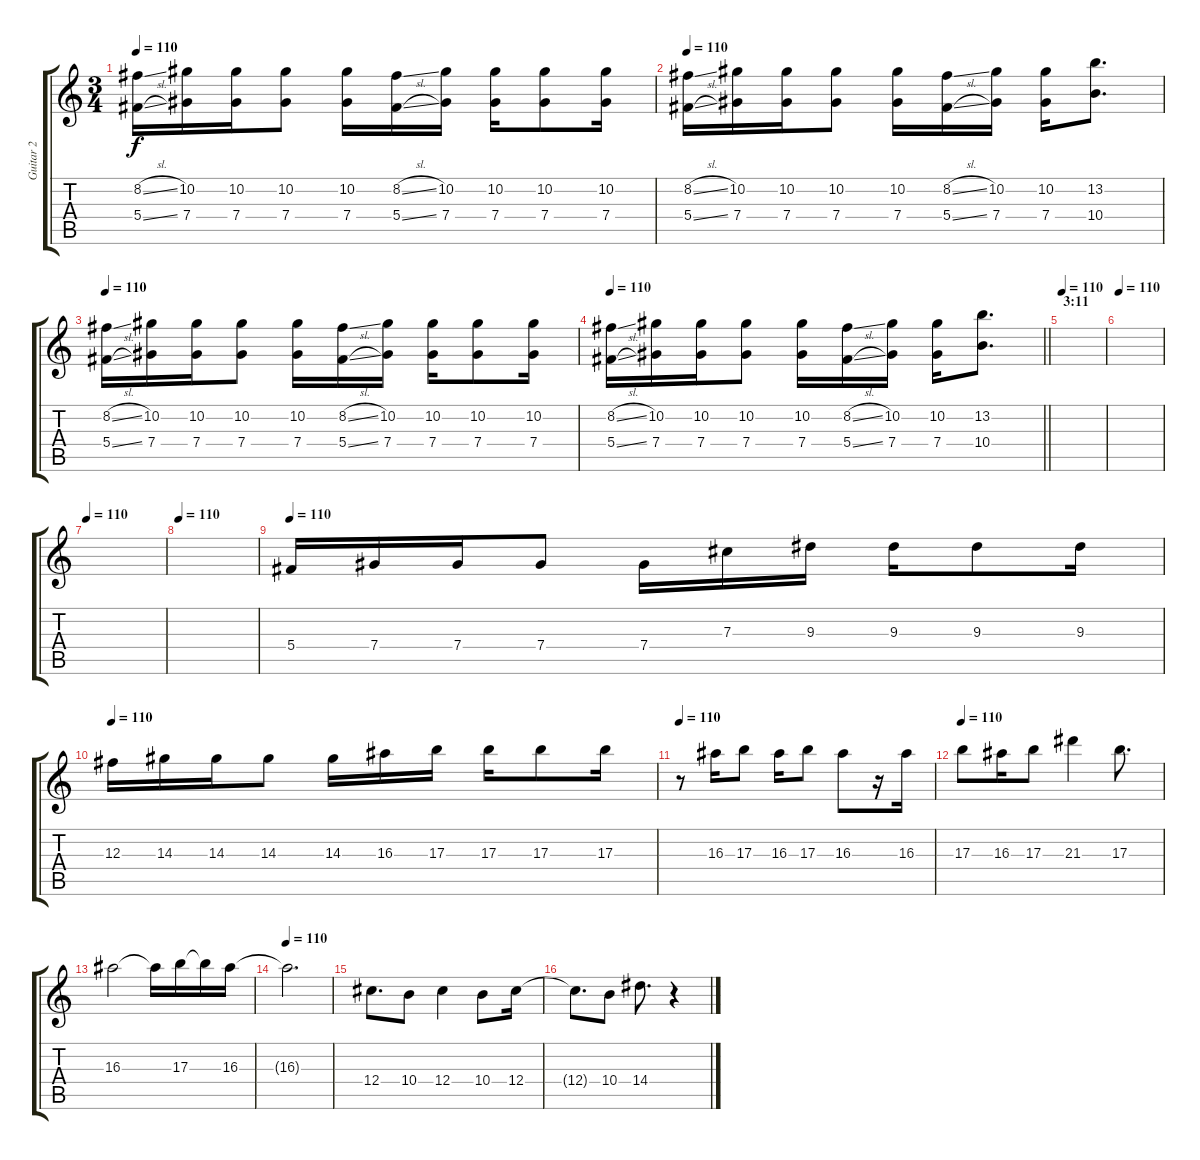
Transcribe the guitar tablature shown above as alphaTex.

\track ("Guitar 2" "Guitar 2") {instrument distortionguitar}
\staff {score tabs}
\tuning (Eb4 Bb3 Gb3 Db3 Ab2 Db2) {hide}
\ts (3 4)
\tempo 110
\clef g2
\ks c
(8.2{sl} 5.4{sl}).16{dy f} (10.2 7.4).16 (10.2 7.4).16 (10.2 7.4).8 (10.2 7.4).16 (8.2{sl} 5.4{sl}).16 (10.2 7.4).16 (10.2 7.4).16 (10.2 7.4).8 (10.2 7.4).16 |
\tempo 110
(8.2{sl} 5.4{sl}).16 (10.2 7.4).16 (10.2 7.4).16 (10.2 7.4).8 (10.2 7.4).16 (8.2{sl} 5.4{sl}).16 (10.2 7.4).16 (10.2 7.4).16 (13.2 10.4).8{d} |
\tempo 110
(8.2{sl} 5.4{sl}).16 (10.2 7.4).16 (10.2 7.4).16 (10.2 7.4).8 (10.2 7.4).16 (8.2{sl} 5.4{sl}).16 (10.2 7.4).16 (10.2 7.4).16 (10.2 7.4).8 (10.2 7.4).16 |
\tempo 110
\barLineRight lightlight
(8.2{sl} 5.4{sl}).16 (10.2 7.4).16 (10.2 7.4).16 (10.2 7.4).8 (10.2 7.4).16 (8.2{sl} 5.4{sl}).16 (10.2 7.4).16 (10.2 7.4).16 (13.2 10.4).8{d} |
\section ("" "3:11")
\tempo 110
|
\tempo 110
|
\tempo 110
|
\tempo 110
|
\tempo 110
5.4.16 7.4.16 7.4.16 7.4.8 7.4.16 7.3.16 9.3.16 9.3.16 9.3.8 9.3.16 |
\tempo 110
12.3.16 14.3.16 14.3.16 14.3.8 14.3.16 16.3.16 17.3.16 17.3.16 17.3.8 17.3.16 |
\tempo 110
r.8 16.3.16 17.3.8 16.3.16 17.3.8 16.3.8 r.16 16.3.16 |
\tempo 110
17.3.8 16.3.16 17.3.8 21.3.4 17.3.8{d} |
16.3.2 16.3{t}.16 17.3.16 17.3{t}.16 16.3.16 |
\tempo 110
16.3{t}.2{d} |
12.4.8{d} 10.4.8 12.4.4 10.4.8 12.4.16 |
12.4{t}.8{d} 10.4.8 14.4.8{d} r.4
